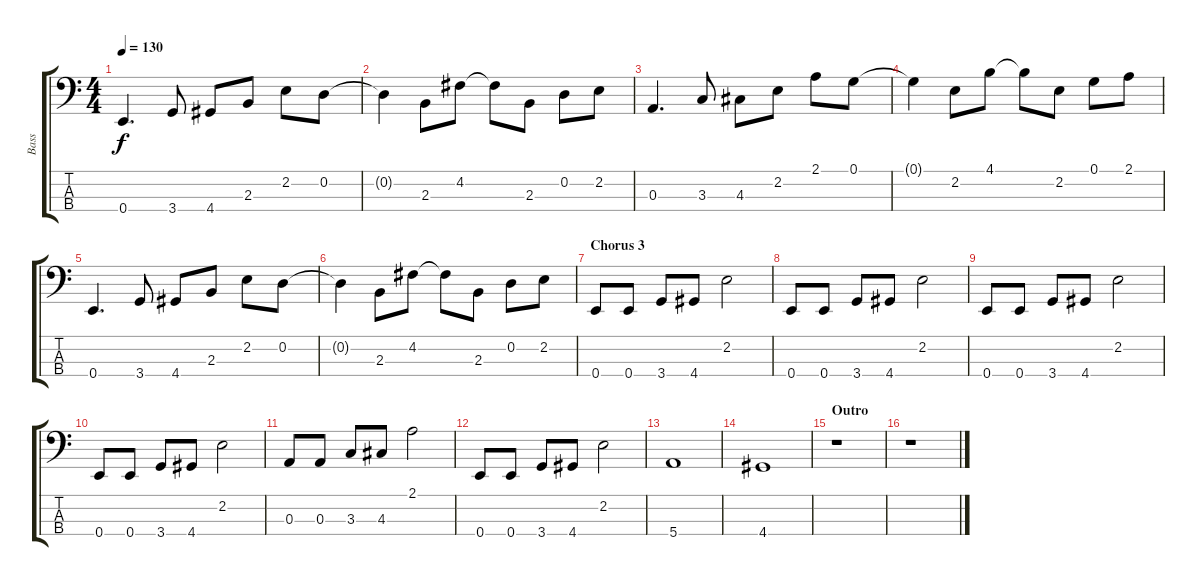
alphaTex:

\track ("Bass" "Bass") {instrument acousticbass}
\staff {score tabs}
\tuning (G2 D2 A1 E1) {hide}
\ts (4 4)
\tempo 130
\clef f4
\ks c
0.4.4{d dy f} 3.4.8 4.4.8 2.3.8 2.2.8 0.2.8 |
0.2{t}.4 2.3.8 4.2.8 4.2{t}.8 2.3.8 0.2.8 2.2.8 |
0.3.4{d} 3.3.8 4.3.8 2.2.8 2.1.8 0.1.8 |
0.1{t}.4 2.2.8 4.1.8 4.1{t}.8 2.2.8 0.1.8 2.1.8 |
0.4.4{d} 3.4.8 4.4.8 2.3.8 2.2.8 0.2.8 |
0.2{t}.4 2.3.8 4.2.8 4.2{t}.8 2.3.8 0.2.8 2.2.8 |
\section ("" "Chorus 3")
0.4.8 0.4.8 3.4.8 4.4.8 2.2.2 |
0.4.8 0.4.8 3.4.8 4.4.8 2.2.2 |
0.4.8 0.4.8 3.4.8 4.4.8 2.2.2 |
0.4.8 0.4.8 3.4.8 4.4.8 2.2.2 |
0.3.8 0.3.8 3.3.8 4.3.8 2.1.2 |
0.4.8 0.4.8 3.4.8 4.4.8 2.2.2 |
5.4.1 |
4.4.1 |
\section ("" "Outro")
r.1 |
r.1
